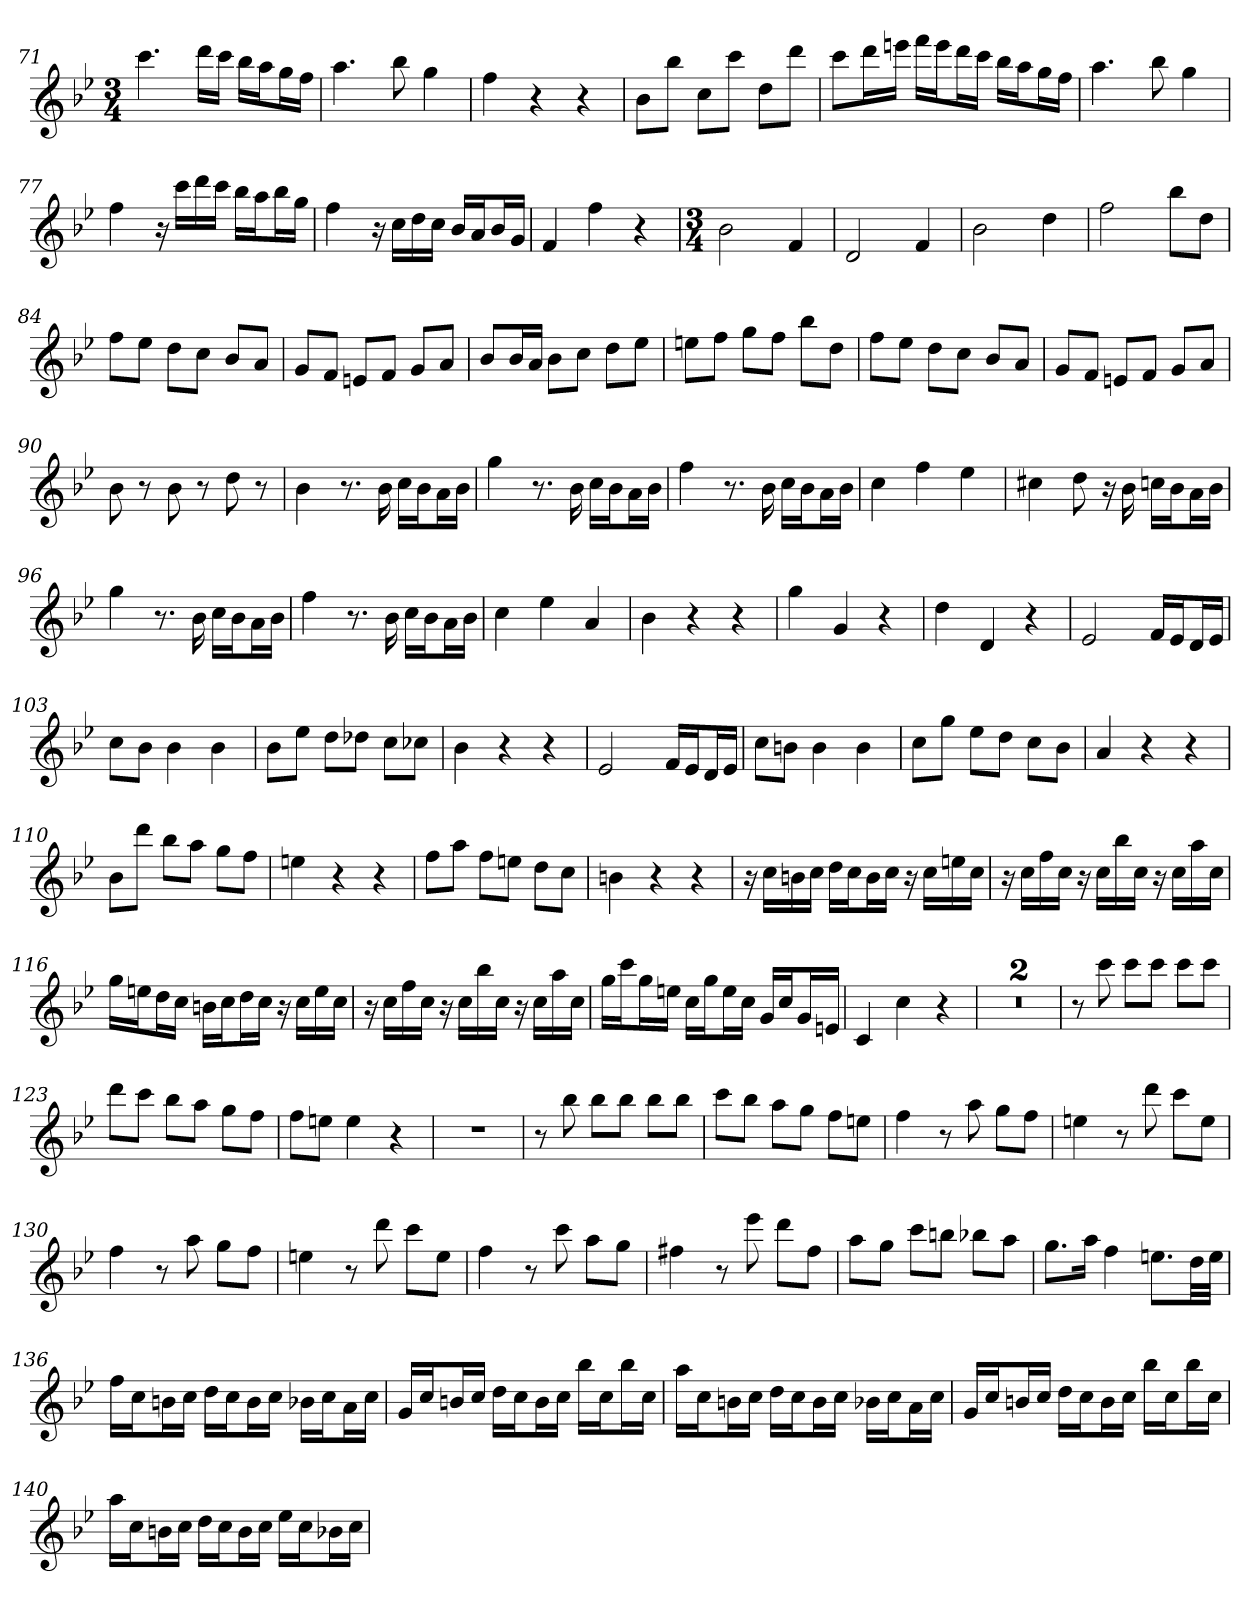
**kern
*part1
*staff1
*clefG2
*k[b-e-]
*B-:
*M3/4
=71
4.ccc
16ddd\LL
16ccc\JJ
16bb-\LL
16aa\J
16gg\L
16ff\JJ
=72
4.aa
8bb-
4gg
=73
4ff
4r
4r
=74
8b-\L
8bb-\J
8cc\L
8ccc\J
8dd\L
8ddd\J
=75
8ccc\L
16ddd\L
16eeen\JJ
16fff\LL
16eee\J
16ddd\L
16ccc\JJ
16bb-\LL
16aa\J
16gg\L
16ff\JJ
=76
4.aa
8bb-
4gg
=77
4ff
16r
16ccc\LL
16ddd\
16ccc\JJ
16bb-\LL
16aa\J
16bb-\L
16gg\JJ
=78
4ff
16r
16cc\LL
16dd\
16cc\JJ
16b-/LL
16a/J
16b-/L
16g/JJ
=79
4f
4ff
4r
=80
*M3/4
2b-
4f
=81
2d
4f
=82
2b-
4dd
=83
2ff
8bb-\L
8dd\J
=84
8ff\L
8ee-\J
8dd\L
8cc\J
8b-/L
8a/J
=85
8g/L
8f/J
8en/L
8f/J
8g/L
8a/J
=86
8b-/L
16b-/L
16a/JJ
8b-\L
8cc\J
8dd\L
8ee-\J
=87
8een\L
8ff\J
8gg\L
8ff\J
8bb-\L
8dd\J
=88
8ff\L
8ee-\J
8dd\L
8cc\J
8b-/L
8a/J
=89
8g/L
8f/J
8en/L
8f/J
8g/L
8a/J
=90
8b-
8r
8b-
8r
8dd
8r
=91
4b-
8.r
16b-
16cc\LL
16b-\J
16a\L
16b-\JJ
=92
4gg
8.r
16b-
16cc\LL
16b-\J
16a\L
16b-\JJ
=93
4ff
8.r
16b-
16cc\LL
16b-\J
16a\L
16b-\JJ
=94
4cc
4ff
4ee-
=95
4cc#X
8dd
16r
16b-
16ccn\LL
16b-\J
16a\L
16b-\JJ
=96
4gg
8.r
16b-
16cc\LL
16b-\J
16a\L
16b-\JJ
=97
4ff
8.r
16b-
16cc\LL
16b-\J
16a\L
16b-\JJ
=98
4cc
4ee-
4a
=99
4b-
4r
4r
=100
4gg
4g
4r
=101
4dd
4d
4r
=102
2e-
16f/LL
16e-/J
16d/L
16e-/JJ
=103
8cc\L
8b-\J
4b-
4b-
=104
8b-\L
8ee-\J
8dd\L
8dd-X\J
8cc\L
8cc-X\J
=105
4b-
4r
4r
=106
2e-
16f/LL
16e-/J
16d/L
16e-/JJ
=107
8cc\L
8bn\J
4b
4b
=108
8cc\L
8gg\J
8ee-\L
8dd\J
8cc\L
8b-\J
=109
4a
4r
4r
=110
8b-\L
8ddd\J
8bb-\L
8aa\J
8gg\L
8ff\J
=111
4een
4r
4r
=112
8ff\L
8aa\J
8ff\L
8een\J
8dd\L
8cc\J
=113
4bn
4r
4r
=114
16r
16cc\LL
16bn\
16cc\JJ
16dd\LL
16cc\J
16b\L
16cc\JJ
16r
16cc\LL
16een\
16cc\JJ
=115
16r
16cc\LL
16ff\
16cc\JJ
16r
16cc\LL
16bb-\
16cc\JJ
16r
16cc\LL
16aa\
16cc\JJ
=116
16gg\LL
16een\J
16dd\L
16cc\JJ
16bn\LL
16cc\J
16dd\L
16cc\JJ
16r
16cc\LL
16ee\
16cc\JJ
=117
16r
16cc\LL
16ff\
16cc\JJ
16r
16cc\LL
16bb-\
16cc\JJ
16r
16cc\LL
16aa\
16cc\JJ
=118
16gg\LL
16ccc\J
16gg\L
16een\JJ
16cc\LL
16gg\J
16ee\L
16cc\JJ
16g/LL
16cc/J
16g/L
16en/JJ
=119
4c
4cc
4r
=120
2.r
=121
2.r
=122
8r
8ccc
8ccc\L
8ccc\J
8ccc\L
8ccc\J
=123
8ddd\L
8ccc\J
8bb-\L
8aa\J
8gg\L
8ff\J
=124
8ff\L
8een\J
4ee
4r
=125
2.r
=126
8r
8bb-
8bb-\L
8bb-\J
8bb-\L
8bb-\J
=127
8ccc\L
8bb-\J
8aa\L
8gg\J
8ff\L
8een\J
=128
4ff
8r
8aa
8gg\L
8ff\J
=129
4een
8r
8ddd
8ccc\L
8ee\J
=130
4ff
8r
8aa
8gg\L
8ff\J
=131
4een
8r
8ddd
8ccc\L
8ee\J
=132
4ff
8r
8ccc
8aa\L
8gg\J
=133
4ff#X
8r
8eee-
8ddd\L
8ff#\J
=134
8aa\L
8gg\J
8ccc\L
8bbn\J
8bb-X\L
8aa\J
=135
8.gg\L
16aa\Jk
4ff
8.een\L
32dd\LL
32ee\JJJ
=136
16ff\LL
16cc\J
16bn\L
16cc\JJ
16dd\LL
16cc\J
16b\L
16cc\JJ
16b-X\LL
16cc\J
16a\L
16cc\JJ
=137
16g/LL
16cc/J
16bn/L
16cc/JJ
16dd\LL
16cc\J
16b\L
16cc\JJ
16bb-\LL
16cc\J
16bb-\L
16cc\JJ
=138
16aa\LL
16cc\J
16bn\L
16cc\JJ
16dd\LL
16cc\J
16b\L
16cc\JJ
16b-X\LL
16cc\J
16a\L
16cc\JJ
=139
16g/LL
16cc/J
16bn/L
16cc/JJ
16dd\LL
16cc\J
16b\L
16cc\JJ
16bb-\LL
16cc\J
16bb-\L
16cc\JJ
=140
16aa\LL
16cc\J
16bn\L
16cc\JJ
16dd\LL
16cc\J
16b\L
16cc\JJ
16ee-\LL
16cc\J
16b-X\L
16cc\JJ
=
*-
